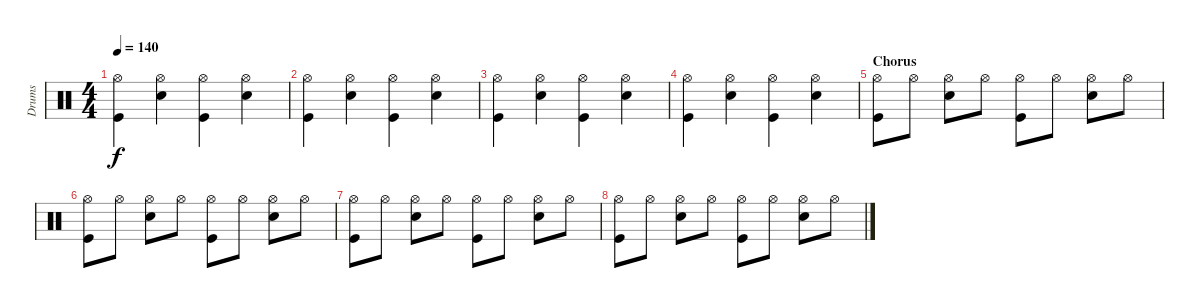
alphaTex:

\track ("Drums" "Drums") {instrument percussion}
\staff {score}
\articulation defaults
\ts (4 4)
\tempo 140
\clef neutral
\ks c
("Kick (hit)" "Hi-Hat (open)").4{dy f} ("Snare (hit) 2" "Hi-Hat (open)").4 ("Kick (hit)" "Hi-Hat (open)").4 ("Snare (hit) 2" "Hi-Hat (open)").4 |
("Kick (hit)" "Hi-Hat (open)").4 ("Snare (hit) 2" "Hi-Hat (open)").4 ("Kick (hit)" "Hi-Hat (open)").4 ("Snare (hit) 2" "Hi-Hat (open)").4 |
("Kick (hit)" "Hi-Hat (open)").4 ("Snare (hit) 2" "Hi-Hat (open)").4 ("Kick (hit)" "Hi-Hat (open)").4 ("Snare (hit) 2" "Hi-Hat (open)").4 |
("Kick (hit)" "Hi-Hat (open)").4 ("Snare (hit) 2" "Hi-Hat (open)").4 ("Kick (hit)" "Hi-Hat (open)").4 ("Snare (hit) 2" "Hi-Hat (open)").4 |
\section ("" "Chorus")
("Kick (hit)" "Hi-Hat (open)").8 "Hi-Hat (open)".8 ("Snare (hit) 2" "Hi-Hat (open)").8 "Hi-Hat (open)".8 ("Kick (hit)" "Hi-Hat (open)").8 "Hi-Hat (open)".8 ("Snare (hit) 2" "Hi-Hat (open)").8 "Hi-Hat (open)".8 |
("Kick (hit)" "Hi-Hat (open)").8 "Hi-Hat (open)".8 ("Snare (hit) 2" "Hi-Hat (open)").8 "Hi-Hat (open)".8 ("Kick (hit)" "Hi-Hat (open)").8 "Hi-Hat (open)".8 ("Snare (hit) 2" "Hi-Hat (open)").8 "Hi-Hat (open)".8 |
("Kick (hit)" "Hi-Hat (open)").8 "Hi-Hat (open)".8 ("Snare (hit) 2" "Hi-Hat (open)").8 "Hi-Hat (open)".8 ("Kick (hit)" "Hi-Hat (open)").8 "Hi-Hat (open)".8 ("Snare (hit) 2" "Hi-Hat (open)").8 "Hi-Hat (open)".8 |
("Kick (hit)" "Hi-Hat (open)").8 "Hi-Hat (open)".8 ("Snare (hit) 2" "Hi-Hat (open)").8 "Hi-Hat (open)".8 ("Kick (hit)" "Hi-Hat (open)").8 "Hi-Hat (open)".8 ("Snare (hit) 2" "Hi-Hat (open)").8 "Hi-Hat (open)".8
